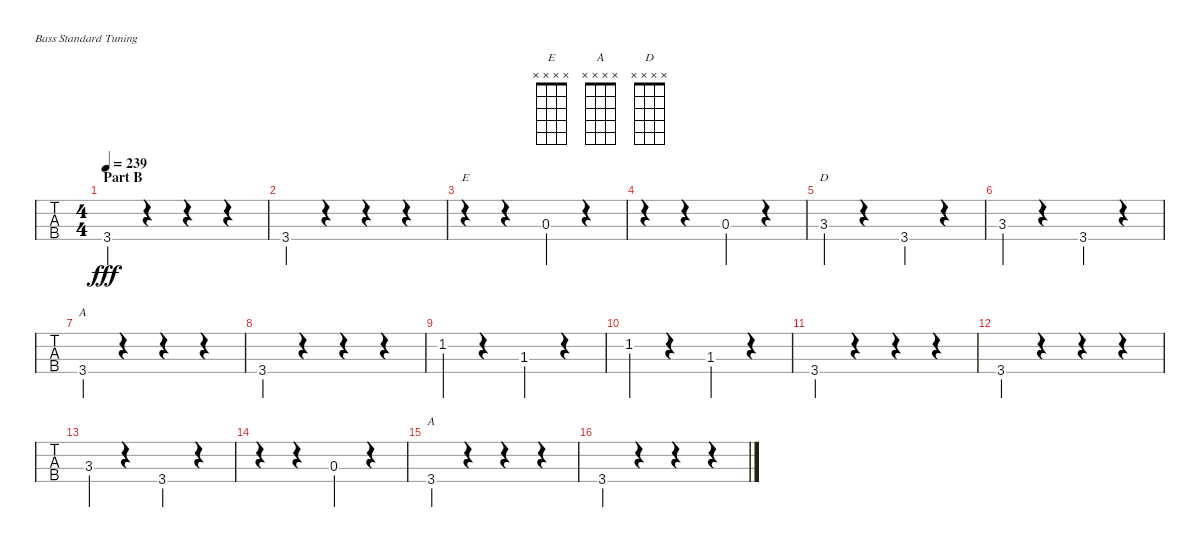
\bracketExtendMode groupsimilarinstruments
\singleTrackTrackNamePolicy hidden
\multiTrackTrackNamePolicy hidden
\firstSystemTrackNameOrientation horizontal
\otherSystemsTrackNameOrientation horizontal
\track ("Bass" "Bass") {instrument acousticbass}
\staff {tabs}
\tuning (G2 D2 A1 E1)
\chord ("E" x x x x)
\chord ("A" x x x x)
\chord ("D" x x x x)
\ts (4 4)
\section ("" "Part B")
\tempo 239
\clef f4
\ks g
3.4.4{dy fff} r.4 r.4 r.4 |
3.4.4 r.4 r.4 r.4 |
r.4{ch "E"} r.4 0.3.4 r.4 |
r.4 r.4 0.3.4 r.4 |
3.3.4{ch "D"} r.4 3.4.4 r.4 |
3.3.4 r.4 3.4.4 r.4 |
3.4.4{ch "A"} r.4 r.4 r.4 |
3.4.4 r.4 r.4 r.4 |
1.2.4 r.4 1.3.4 r.4 |
1.2.4 r.4 1.3.4 r.4 |
3.4.4 r.4 r.4 r.4 |
3.4.4 r.4 r.4 r.4 |
3.3.4 r.4 3.4.4 r.4 |
r.4 r.4 0.3.4 r.4 |
3.4.4{ch "A"} r.4 r.4 r.4 |
3.4.4 r.4 r.4 r.4
